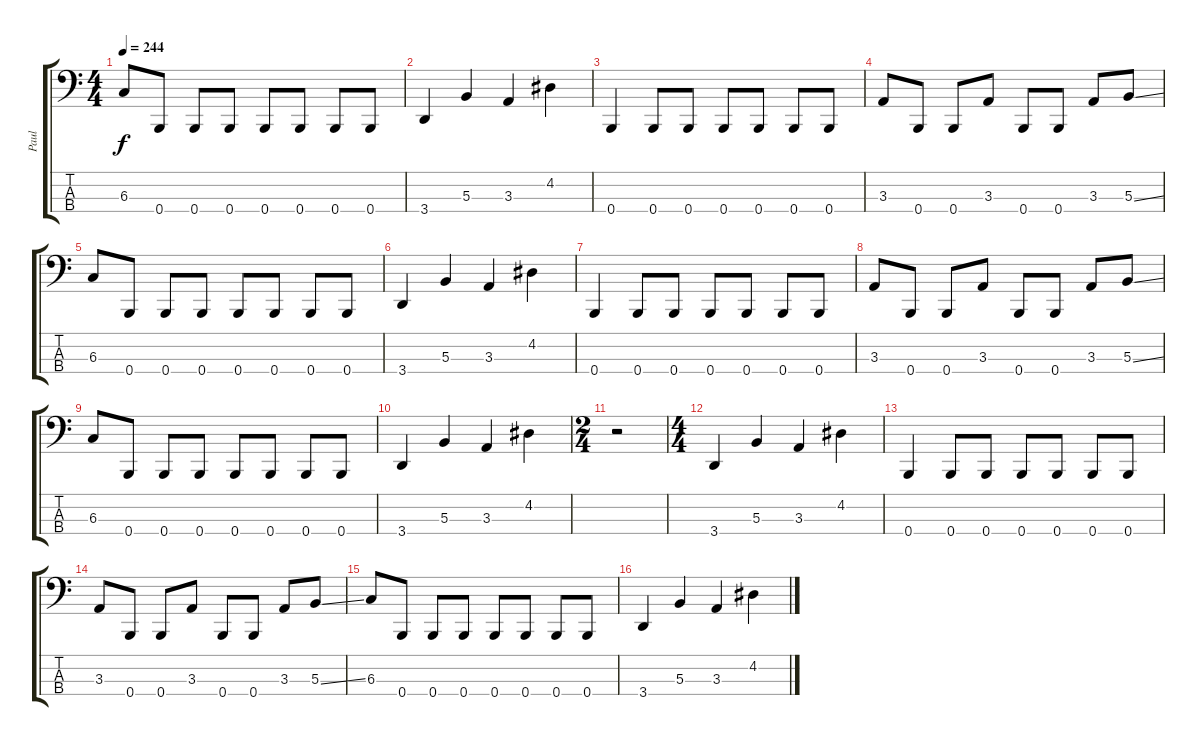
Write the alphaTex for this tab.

\track ("Paul" "Paul") {instrument electricbasspick}
\staff {score tabs}
\tuning (E2 B1 Gb1 B0) {hide}
\ts (4 4)
\tempo 244
\clef f4
\ks c
6.3.8{dy f} 0.4.8 0.4.8 0.4.8 0.4.8 0.4.8 0.4.8 0.4.8 |
3.4.4 5.3.4 3.3.4 4.2.4 |
0.4.4 0.4.8 0.4.8 0.4.8 0.4.8 0.4.8 0.4.8 |
3.3.8 0.4.8 0.4.8 3.3.8 0.4.8 0.4.8 3.3.8 5.3{ss}.8 |
6.3.8 0.4.8 0.4.8 0.4.8 0.4.8 0.4.8 0.4.8 0.4.8 |
3.4.4 5.3.4 3.3.4 4.2.4 |
0.4.4 0.4.8 0.4.8 0.4.8 0.4.8 0.4.8 0.4.8 |
3.3.8 0.4.8 0.4.8 3.3.8 0.4.8 0.4.8 3.3.8 5.3{ss}.8 |
6.3.8 0.4.8 0.4.8 0.4.8 0.4.8 0.4.8 0.4.8 0.4.8 |
3.4.4 5.3.4 3.3.4 4.2.4 |
\ts (2 4)
r.2 |
\ts (4 4)
3.4.4 5.3.4 3.3.4 4.2.4 |
0.4.4 0.4.8 0.4.8 0.4.8 0.4.8 0.4.8 0.4.8 |
3.3.8 0.4.8 0.4.8 3.3.8 0.4.8 0.4.8 3.3.8 5.3{ss}.8 |
6.3.8 0.4.8 0.4.8 0.4.8 0.4.8 0.4.8 0.4.8 0.4.8 |
3.4.4 5.3.4 3.3.4 4.2.4
